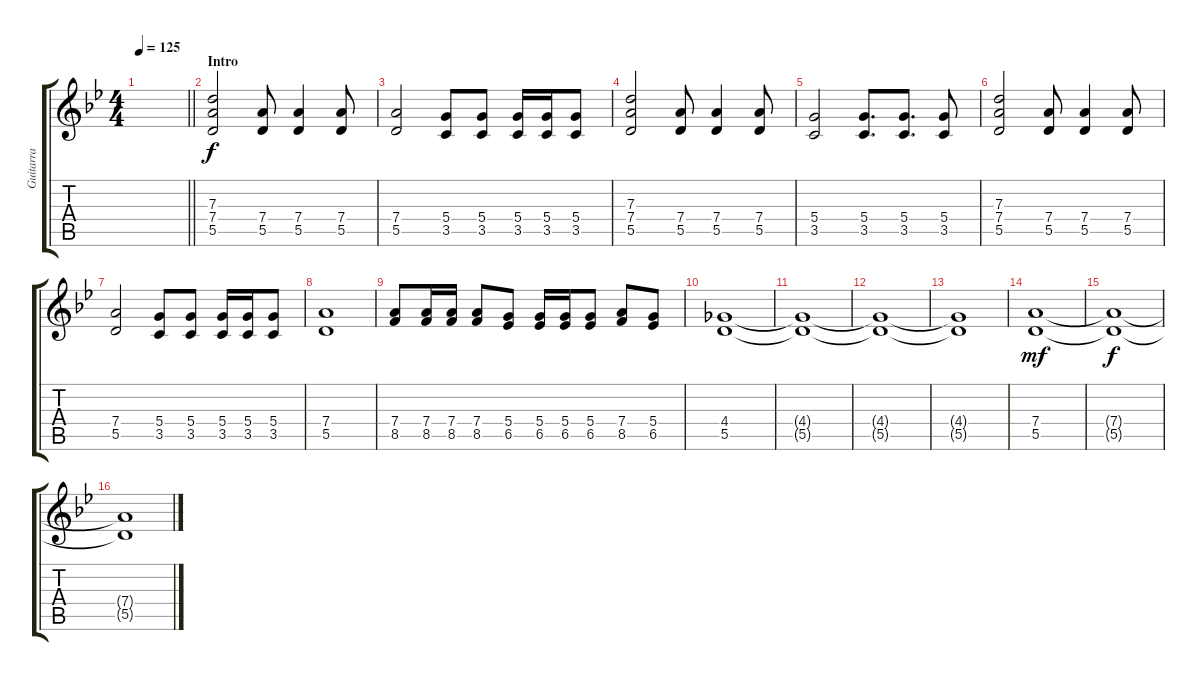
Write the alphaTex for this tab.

\track ("Guitarra" "Guitarra") {instrument distortionguitar}
\staff {score tabs}
\tuning (E4 B3 G3 D3 A2 E2) {hide}
\ts (4 4)
\tempo 125
\clef g2
\barLineRight lightlight
\ks gminor
|
\section ("" "Intro")
(7.3 7.4 5.5).2 (7.4 5.5).8 (7.4 5.5).4 (7.4 5.5).8 |
(7.4 5.5).2 (5.4 3.5).8 (5.4 3.5).8 (5.4 3.5).16 (5.4 3.5).16 (5.4 3.5).8 |
(7.3 7.4 5.5).2 (7.4 5.5).8 (7.4 5.5).4 (7.4 5.5).8 |
(5.4 3.5).2 (5.4 3.5).8{d} (5.4 3.5).8{d} (5.4 3.5).8 |
(7.3 7.4 5.5).2 (7.4 5.5).8 (7.4 5.5).4 (7.4 5.5).8 |
(7.4 5.5).2 (5.4 3.5).8 (5.4 3.5).8 (5.4 3.5).16 (5.4 3.5).16 (5.4 3.5).8 |
(7.4 5.5).1 |
(7.4 8.5).8 (7.4 8.5).16 (7.4 8.5).16 (7.4 8.5).8 (5.4 6.5).8 (5.4 6.5).16 (5.4 6.5).16 (5.4 6.5).8 (7.4 8.5).8 (5.4 6.5).8 |
(4.4 5.5).1 |
(4.4{t} 5.5{t}).1 |
(4.4{t} 5.5{t}).1 |
(4.4{t} 5.5{t}).1 |
(7.4 5.5).1{dy mf} |
(7.4{t} 5.5{t}).1{dy f} |
(7.4{t} 5.5{t}).1
